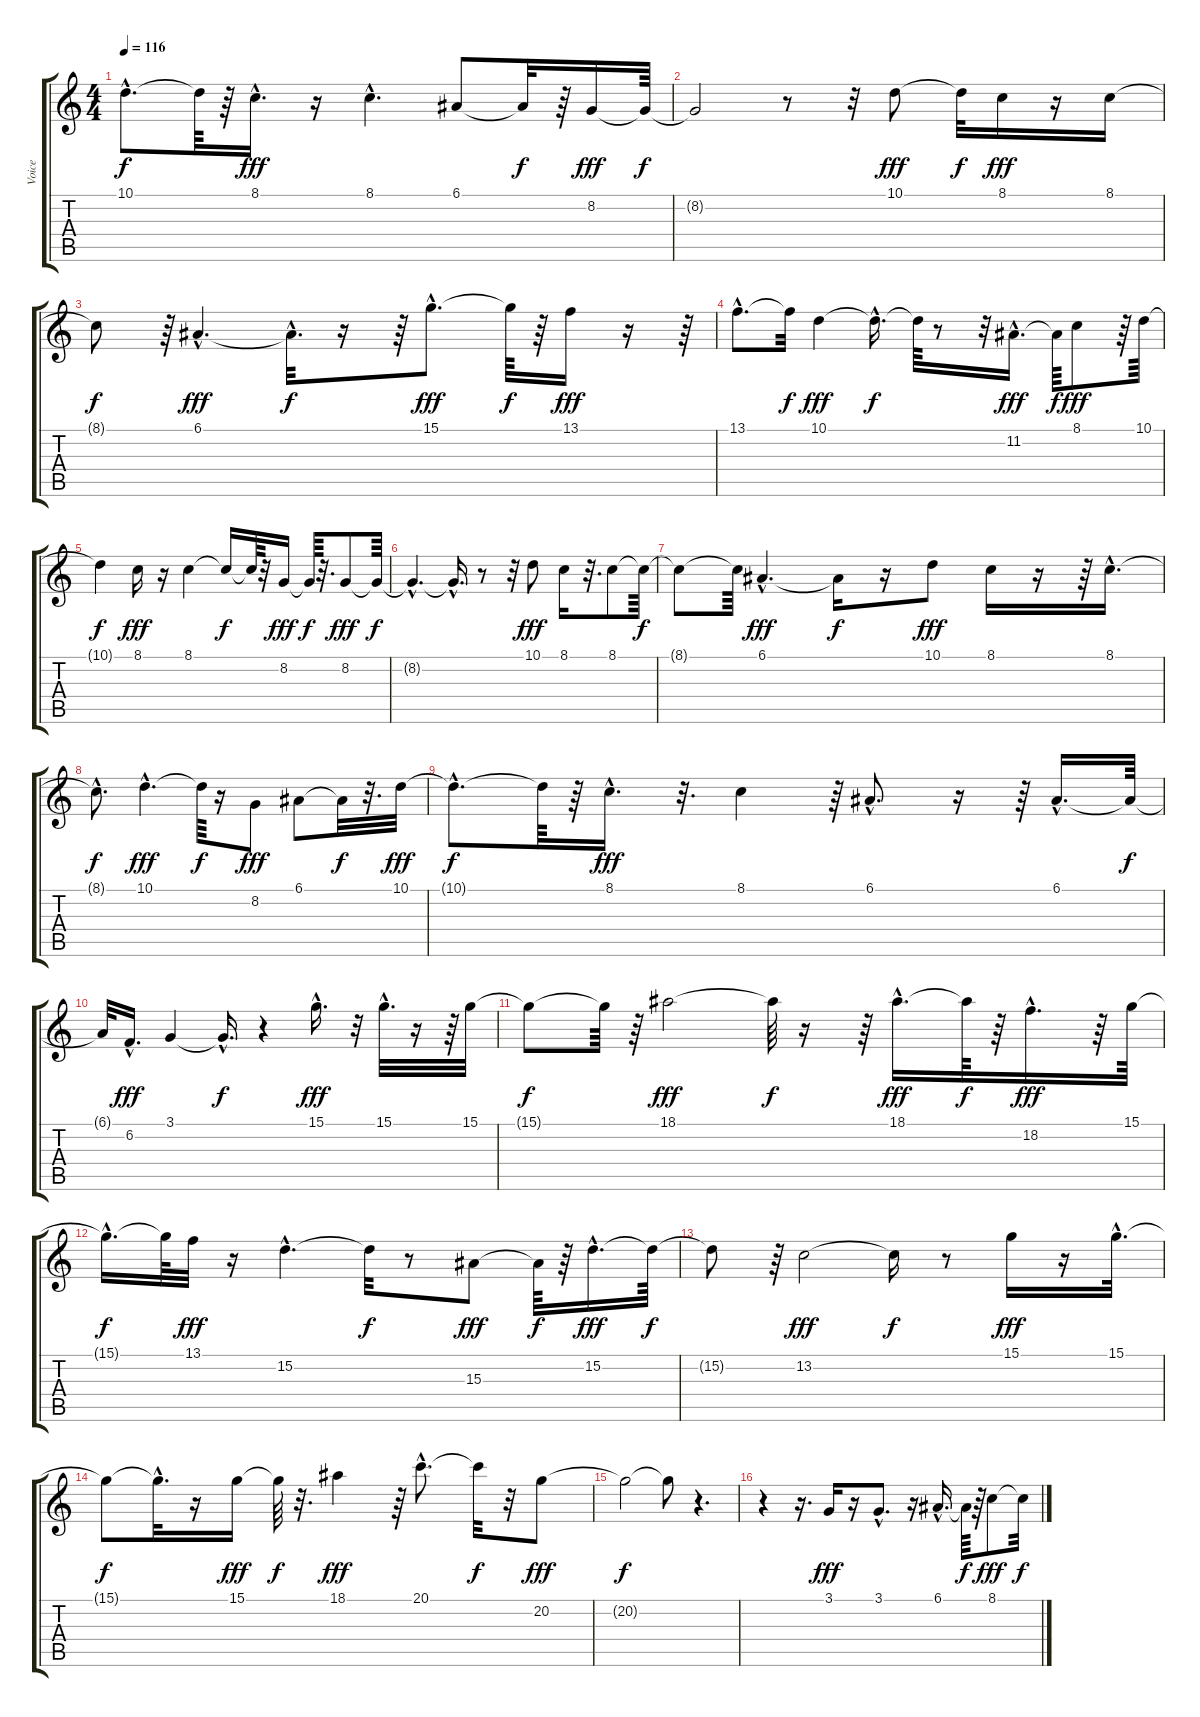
\track ("Voice" "Voice") {instrument lead2sawtooth}
\staff {score tabs}
\tuning (E4 B3 G3 D3 A2 E2) {hide}
\ts (4 4)
\tempo 116
\clef g2
\ks c
10.1{hac t}.8{d dy f} 10.1{t}.64 r.64 8.1{hac}.16{d dy fff} r.16 8.1{hac}.4{d} 6.1.8 6.1{t}.32{dy f} r.64 8.2.16{dy fff} 8.2{t}.64{dy f} |
8.2{t}.2 r.8 r.32 10.1.8{dy fff} 10.1{t}.32{dy f} 8.1.16{dy fff} r.16 8.1.16 |
8.1{t}.8{dy f} r.64 6.1{hac}.4{d dy fff} 6.1{hac t}.32{d dy f} r.16 r.64 15.1{hac}.8{d dy fff} 15.1{t}.64{dy f} r.64 13.1.16{dy fff} r.16 r.64 |
13.1{hac}.8{d} 13.1{t}.32{dy f} 10.1.4{dy fff} 10.1{hac t}.16{d dy f} 10.1{t}.64 r.8 r.32 11.2{hac}.16{d dy fff} 11.2{t}.64{dy f} 8.1.8{dy fff} r.64 10.1.64 |
10.1{t}.4{dy f} 8.1.16{dy fff} r.16 8.1.4 8.1{t}.16{dy f} 8.1{t}.64 r.32 8.2.16{dy fff} 8.2{t}.64{dy f} r.32{d} 8.2.8{dy fff} 8.2{t}.64{dy f} |
8.2{hac t}.4{d} 8.2{hac t}.16{d} r.8 r.32 10.1.8{dy fff} 8.1.16 r.32{d} 8.1.8 8.1{t}.64{dy f} |
8.1{t}.8 8.1{t}.64 6.1{hac}.4{d dy fff} 6.1{t}.16{dy f} r.16 10.1.8{dy fff} 8.1.16 r.16 r.64 8.1{hac}.16{d} |
8.1{hac t}.8{d dy f} 10.1{hac}.4{d dy fff} 10.1{t}.64{dy f} r.16 8.2.8{dy fff} 6.1.8 6.1{t}.32{dy f} r.32{d} 10.1.32{dy fff} |
10.1{hac t}.8{d dy f} 10.1{t}.64 r.64 8.1{hac}.16{d dy fff} r.32{d} 8.1.4 r.64 6.1{hac}.8{d} r.16 r.64 6.1{hac}.16{d} 6.1{t}.64{dy f} |
6.1{t}.32 6.2{hac}.16{d dy fff} 3.1.4 3.1{hac t}.16{d dy f} r.4 15.1{hac}.16{d dy fff} r.32 15.1{hac}.32{d} r.16 r.64 15.1.32 |
15.1{t}.8{dy f} 15.1{t}.64 r.64 18.1.2{dy fff} 18.1{t}.64{dy f} r.16 r.64 18.1{hac}.16{d dy fff} 18.1{t}.64{dy f} r.64 18.2{hac}.16{d dy fff} r.64 15.1.64 |
15.1{hac t}.16{d dy f} 15.1{t}.64 13.1.32{dy fff} r.16 15.2{hac}.4{d} 15.2{t}.32{dy f} r.8 15.3.8{dy fff} 15.3{t}.64{dy f} r.64 15.2{hac}.16{d dy fff} 15.2{t}.64{dy f} |
15.2{t}.8 r.64 13.2.2{dy fff} 13.2{t}.16{dy f} r.8 15.1.16{dy fff} r.16 15.1{hac}.32{d} |
15.1{t}.8{dy f} 15.1{hac t}.32{d} r.16 15.1.16{dy fff} 15.1{t}.64{dy f} r.32{d} 18.1.4{dy fff} r.64 20.1{hac}.8{d} 20.1{t}.32{dy f} r.32 20.2.8{dy fff} |
20.2{t}.2{dy f} 20.2{t}.8 r.4{d} |
r.4 r.16{d} 3.1.16{dy fff} r.16 3.1{hac}.8{d} r.16 6.1{hac}.16{d} 6.1{t}.64{dy f} r.64 8.1.8{dy fff} 8.1{t}.32{dy f}
